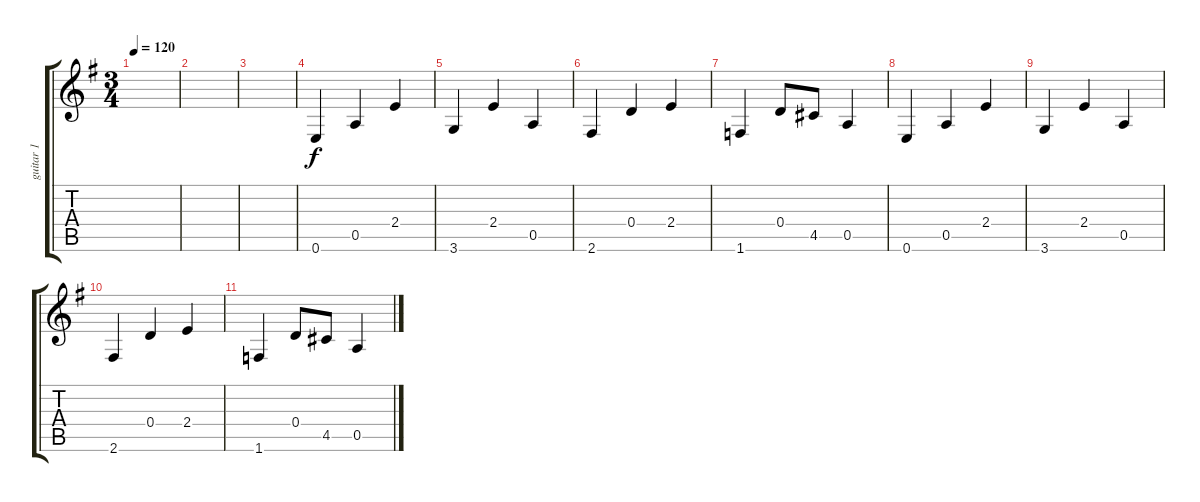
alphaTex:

\track ("guitar 1" "guitar 1") {instrument overdrivenguitar}
\staff {score tabs}
\tuning (E4 B3 G3 D3 A2 E2) {hide}
\ts (3 4)
\tempo 120
\clef g2
\ks g
|
|
|
0.6.4 0.5.4 2.4.4 |
3.6.4 2.4.4 0.5.4 |
2.6.4 0.4.4 2.4.4 |
1.6.4 0.4.8 4.5.8 0.5.4 |
0.6.4 0.5.4 2.4.4 |
3.6.4 2.4.4 0.5.4 |
2.6.4 0.4.4 2.4.4 |
1.6.4 0.4.8 4.5.8 0.5.4
